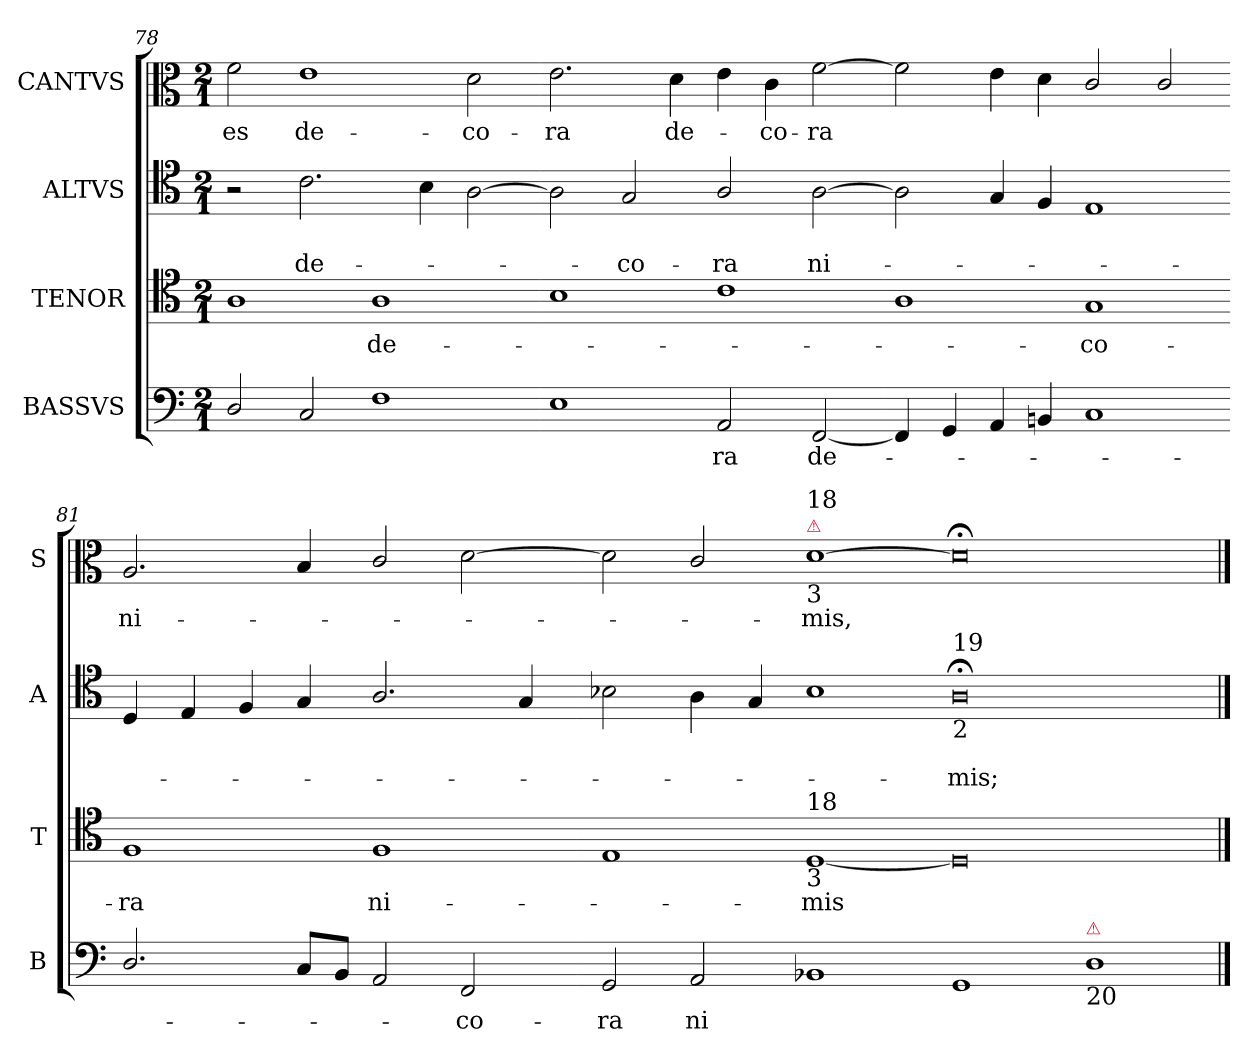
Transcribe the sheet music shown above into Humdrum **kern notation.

**kern	**text	**kern	**text	**kern	**text	**text	**kern	**text
*part4	*part4	*part3	*part3	*part2	*part2	*part2	*part1	*part1
*staff4	*staff4	*staff3	*staff3	*staff2	*staff2	*staff2	*staff1	*staff1
*I"BASSVS	*	*I"TENOR	*	*I"ALTVS	*	*	*I"CANTVS	*
*I'B	*	*I'T	*	*I'A	*	*	*I'S	*
*clefF4	*	*clefC4	*	*clefC4	*	*	*clefC3	*
*k[]	*	*k[]	*	*k[]	*	*	*k[]	*
*D:dor	*	*D:dor	*	*D:dor	*	*	*D:dor	*
*M2/1	*	*M2/1	*	*M2/1	*	*	*M2/1	*
=78	=78	=78	=78	=78	=78	=78	=78	=78
2D/	.	1A	.	2r	.	.	2f\	-es
2C/	.	.	.	2.c\	.	de-	1e	de-
1F	.	1A	de-	.	.	.	.	.
.	.	.	.	4B\	.	.	.	.
.	.	.	.	[2A\	.	.	2d\	-co-
=79-	=79-	=79-	=79-	=79-	=79-	=79-	=79-	=79-
1E	.	1B	.	2A\]	.	.	2.e\	-ra
.	.	.	.	2G/	.	-co-	.	.
.	.	.	.	.	.	.	4d\	de-
2AA/	-ra	1c	.	2A/	.	-ra	4e\	.
.	.	.	.	.	.	.	4c\	-co-
[2FF/	de-	.	.	[2A\	.	ni-	[2f\	-ra
=80-	=80-	=80-	=80-	=80-	=80-	=80-	=80-	=80-
4FF/]	.	1A	.	2A\]	.	.	2f\]	.
4GG/	.	.	.	.	.	.	.	.
4AA/	.	.	.	4G/	.	.	4e\	.
4BBn/	.	.	.	4F/	.	.	4d\	.
1C	.	1G	-co-	1E	.	.	2c/	.
.	.	.	.	.	.	.	2c/	.
=81-	=81-	=81-	=81-	=81-	=81-	=81-	=81-	=81-
2.D/	.	1F	-ra	4D/	.	.	2.A/	ni-
.	.	.	.	4E/	.	.	.	.
.	.	.	.	4F/	.	.	.	.
8C/L	.	.	.	4G/	.	.	4B/	.
8BB/J	.	.	.	.	.	.	.	.
2AA/	.	1F	ni-	2.A/	.	.	2c/	.
2FF/	-co-	.	.	.	.	.	[2d\	.
.	.	.	.	4G/	.	.	.	.
=82-	=82-	=82-	=82-	=82-	=82-	=82-	=82-	=82-
2GG/	-ra	1E	.	2B-X\	.	.	2d\]	.
2AA/	ni	.	.	4A\	.	.	2c/	.
.	.	.	.	4G/	.	.	.	.
!	!	!	!	!	!	!	!LO:TX:a:color=crimson:t=⚠	!
!	!	!	!	!	!	!	!LO:TX:b:t=3	!
!	!	!	!	!	!	!	!LO:TX:a:t=18	!
!	!	!LO:TX:b:t=3	!	!	!	!	!	!
!	!	!LO:TX:a:t=18	!	!	!	!	!	!
1BB-X	.	[1D/	-mis	1B-	.	.	[1d	-mis,
=83-	=83-	=83-	=83-	=83-	=83-	=83-	=83-	=83-
!	!	!	!	!LO:TX:b:t=2	!	!	!	!
!	!	!	!	!LO:TX:a:t=19	!	!	!	!
1GG	.	0D/]	.	0A;<\	.	-mis;	0d;]	.
!LO:TX:b:t=20	!	!	!	!	!	!	!	!
!LO:TX:a:color=crimson:t=⚠	!	!	!	!	!	!	!	!
1D	.	.	.	.	.	.	.	.
==	==	==	==	==	==	==	==	==
*-	*-	*-	*-	*-	*-	*-	*-	*-
